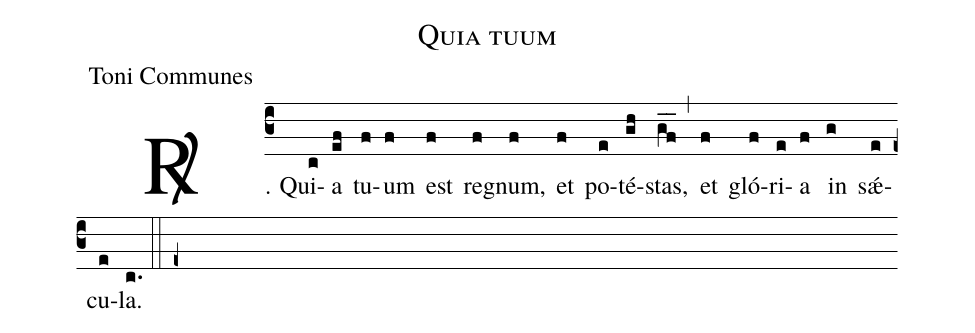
name:Quia tuum;
office-part:Toni Communes;
%%
(c3) <sp>R/</sp>. Qui(c)a(ef) tu(f)um(f) est(f) re(f)gnum,(f)  et(f) po(e)té(gh)stas,(g_f_) (,) et(f) gló(f)ri(e)a(f) in(g) sǽ(e)cu(e)la.(c.) (::) (e+)
